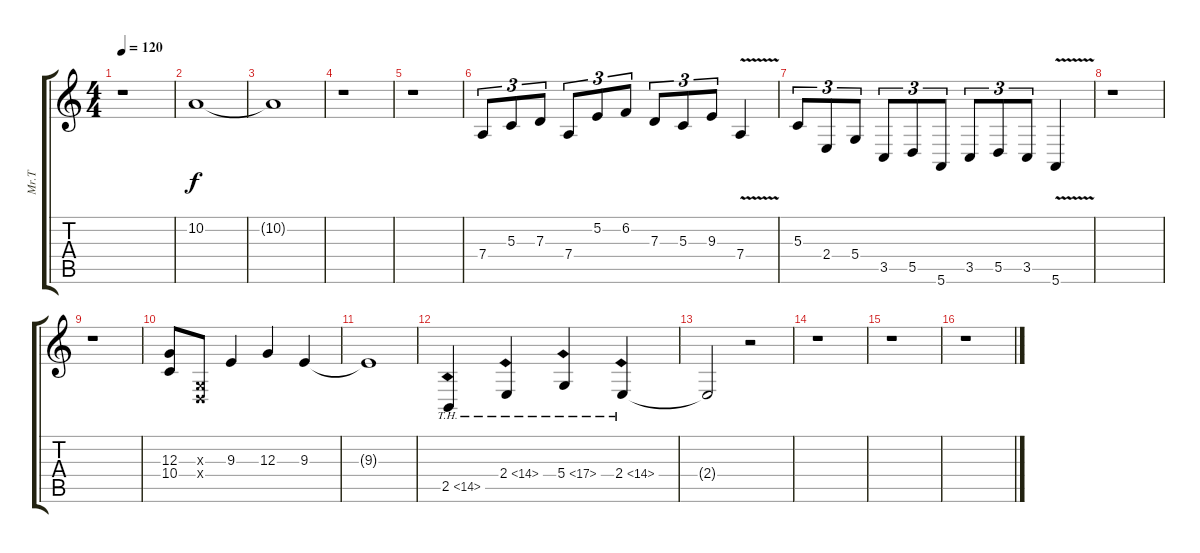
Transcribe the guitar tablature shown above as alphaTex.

\track ("Mr.T" "Mr.T") {instrument choiraahs}
\staff {score tabs}
\tuning (E4 B3 G3 D3 A2 E2) {hide}
\ts (4 4)
\tempo 120
\clef g2
\ks c
r.1{dy f volume 10} |
10.2.1{volume 0} |
10.2{t}.1 |
r.1 |
r.1 |
7.4.8{tu (3 2) volume 9 balance 0 instrument fx1rain} 5.3.8{tu (3 2)} 7.3.8{tu (3 2)} 7.4.8{tu (3 2)} 5.2.8{tu (3 2)} 6.2.8{tu (3 2)} 7.3.8{tu (3 2)} 5.3.8{tu (3 2)} 9.3.8{tu (3 2)} 7.4{v}.4 |
5.3.8{tu (3 2)} 2.4.8{tu (3 2)} 5.4.8{tu (3 2)} 3.5.8{tu (3 2)} 5.5.8{tu (3 2)} 5.6.8{tu (3 2)} 3.5.8{tu (3 2)} 5.5.8{tu (3 2)} 3.5.8{tu (3 2)} 5.6{v}.4 |
r.1 |
r.1 |
(12.3 10.4).8{balance 8 instrument choiraahs} (0.3{x} 0.4{x}).8 9.3.4 12.3.4 9.3.4 |
9.3{t}.1 |
2.5{th 12}.4 2.4{th 12}.4 5.4{th 12}.4 2.4{th 12}.4 |
2.4{t}.2 r.2{balance 8} |
r.1 |
r.1 |
r.1{volume 0}
